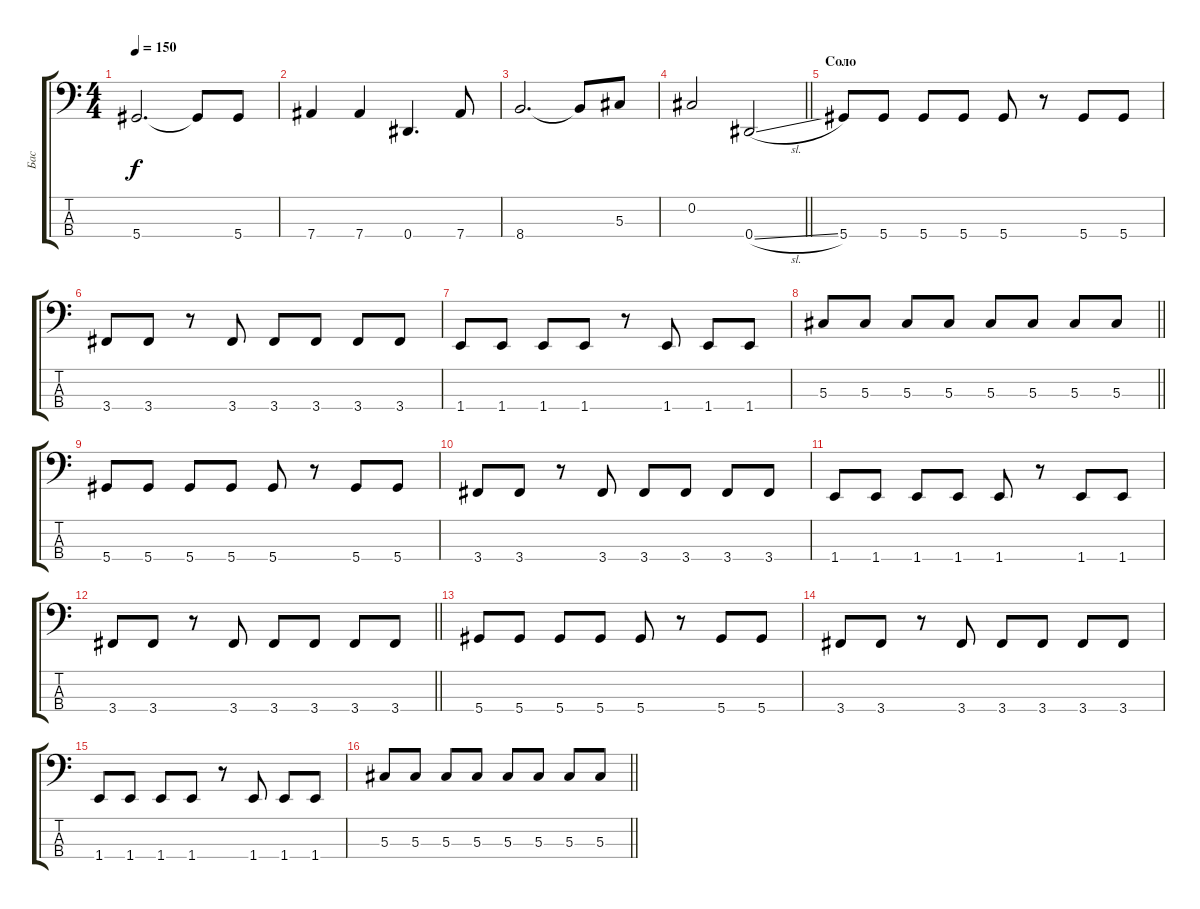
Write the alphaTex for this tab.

\track ("Бас" "Бас") {instrument electricbasspick}
\staff {score tabs}
\tuning (Gb2 Db2 Ab1 Eb1) {hide}
\ts (4 4)
\tempo 150
\clef f4
\ks c
5.4.2{d dy f} 5.4{t}.8 5.4.8 |
7.4.4 7.4.4 0.4.4{d} 7.4.8 |
8.4.2{d} 8.4{t}.8 5.3.8 |
\barLineRight lightlight
0.2.2 0.4{sl}.2 |
\section ("" "Соло")
5.4.8 5.4.8 5.4.8 5.4.8 5.4.8 r.8 5.4.8 5.4.8 |
3.4.8 3.4.8 r.8 3.4.8 3.4.8 3.4.8 3.4.8 3.4.8 |
1.4.8 1.4.8 1.4.8 1.4.8 r.8 1.4.8 1.4.8 1.4.8 |
\barLineRight lightlight
5.3.8 5.3.8 5.3.8 5.3.8 5.3.8 5.3.8 5.3.8 5.3.8 |
5.4.8 5.4.8 5.4.8 5.4.8 5.4.8 r.8 5.4.8 5.4.8 |
3.4.8 3.4.8 r.8 3.4.8 3.4.8 3.4.8 3.4.8 3.4.8 |
1.4.8 1.4.8 1.4.8 1.4.8 1.4.8 r.8 1.4.8 1.4.8 |
\barLineRight lightlight
3.4.8 3.4.8 r.8 3.4.8 3.4.8 3.4.8 3.4.8 3.4.8 |
5.4.8 5.4.8 5.4.8 5.4.8 5.4.8 r.8 5.4.8 5.4.8 |
3.4.8 3.4.8 r.8 3.4.8 3.4.8 3.4.8 3.4.8 3.4.8 |
1.4.8 1.4.8 1.4.8 1.4.8 r.8 1.4.8 1.4.8 1.4.8 |
\barLineRight lightlight
5.3.8 5.3.8 5.3.8 5.3.8 5.3.8 5.3.8 5.3.8 5.3.8
